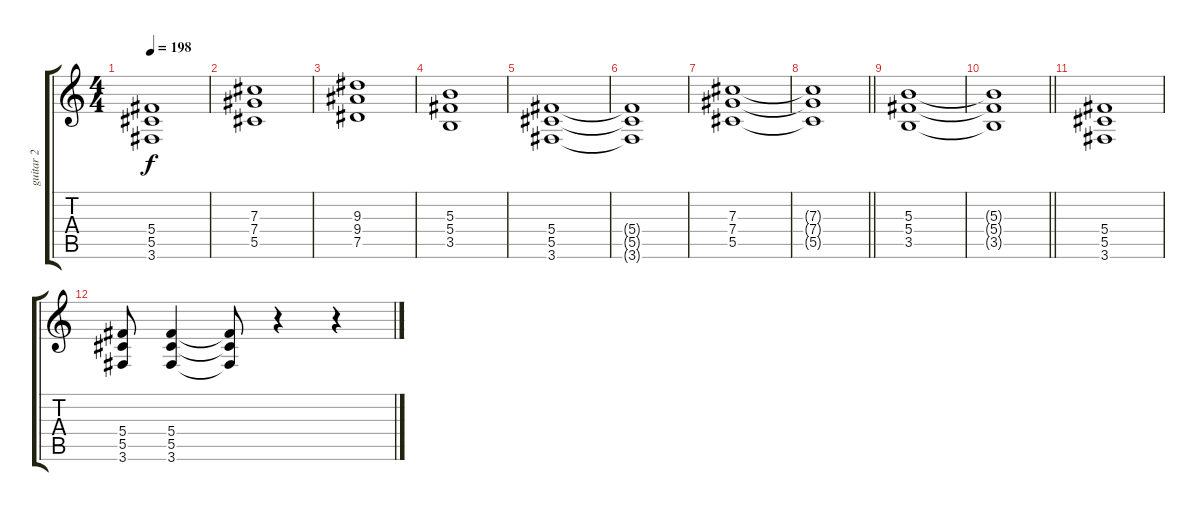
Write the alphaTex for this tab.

\track ("guitar 2" "guitar 2") {instrument distortionguitar}
\staff {score tabs}
\tuning (Eb4 Bb3 Gb3 Db3 Ab2 Eb2) {hide}
\ts (4 4)
\tempo 198
\clef g2
\ks c
(5.4 5.5 3.6).1{dy f} |
(7.3 7.4 5.5).1 |
(9.3 9.4 7.5).1 |
(5.3 5.4 3.5).1 |
(5.4 5.5 3.6).1 |
(5.4{t} 5.5{t} 3.6{t}).1 |
(7.3 7.4 5.5).1 |
\barLineRight lightlight
(7.3{t} 7.4{t} 5.5{t}).1 |
(5.3 5.4 3.5).1 |
\barLineRight lightlight
(5.3{t} 5.4{t} 3.5{t}).1 |
(5.4 5.5 3.6).1 |
(5.4 5.5 3.6).8 (5.4 5.5 3.6).4 (5.4{t} 5.5{t} 3.6{t}).8 r.4 r.4
